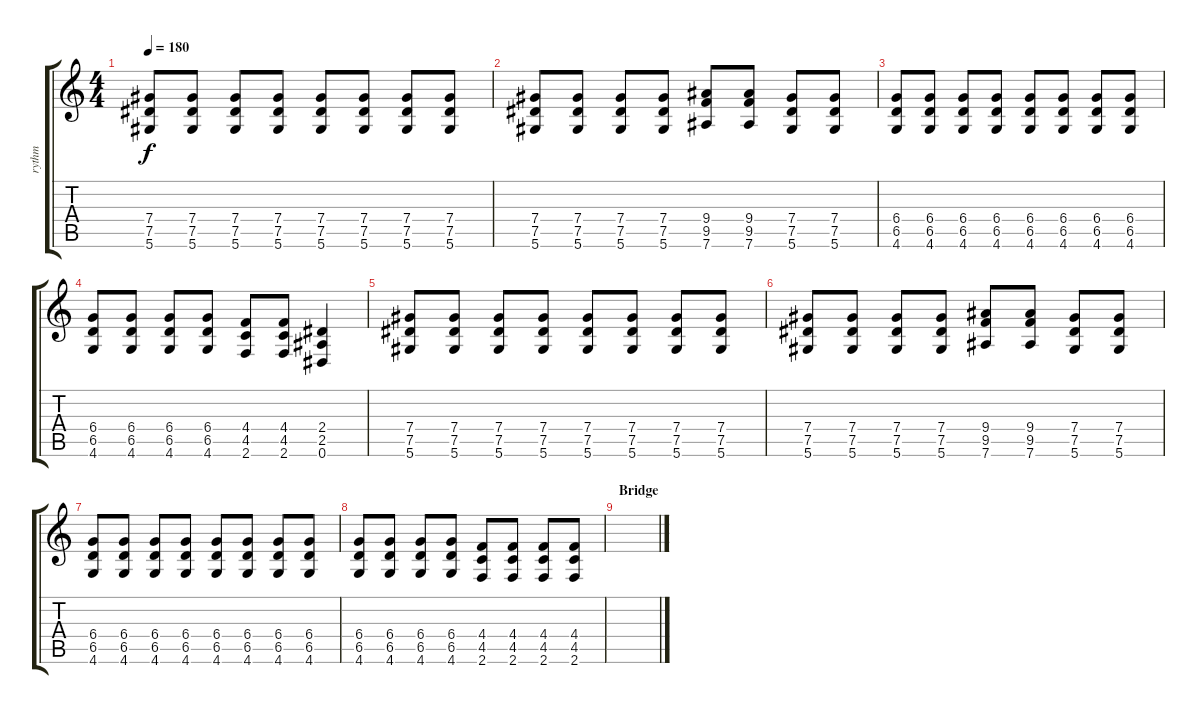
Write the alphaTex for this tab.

\track ("rythm" "rythm") {instrument distortionguitar}
\staff {score tabs}
\tuning (Eb4 Bb3 Gb3 Db3 Ab2 Eb2) {hide}
\ts (4 4)
\tempo 180
\clef g2
\ks c
(7.4 7.5 5.6).8{dy f} (7.4 7.5 5.6).8 (7.4 7.5 5.6).8 (7.4 7.5 5.6).8 (7.4 7.5 5.6).8 (7.4 7.5 5.6).8 (7.4 7.5 5.6).8 (7.4 7.5 5.6).8 |
(7.4 7.5 5.6).8 (7.4 7.5 5.6).8 (7.4 7.5 5.6).8 (7.4 7.5 5.6).8 (9.4 9.5 7.6).8 (9.4 9.5 7.6).8 (7.4 7.5 5.6).8 (7.4 7.5 5.6).8 |
(6.4 6.5 4.6).8 (6.4 6.5 4.6).8 (6.4 6.5 4.6).8 (6.4 6.5 4.6).8 (6.4 6.5 4.6).8 (6.4 6.5 4.6).8 (6.4 6.5 4.6).8 (6.4 6.5 4.6).8 |
(6.4 6.5 4.6).8 (6.4 6.5 4.6).8 (6.4 6.5 4.6).8 (6.4 6.5 4.6).8 (4.4 4.5 2.6).8 (4.4 4.5 2.6).8 (2.4 2.5 0.6).4 |
(7.4 7.5 5.6).8 (7.4 7.5 5.6).8 (7.4 7.5 5.6).8 (7.4 7.5 5.6).8 (7.4 7.5 5.6).8 (7.4 7.5 5.6).8 (7.4 7.5 5.6).8 (7.4 7.5 5.6).8 |
(7.4 7.5 5.6).8 (7.4 7.5 5.6).8 (7.4 7.5 5.6).8 (7.4 7.5 5.6).8 (9.4 9.5 7.6).8 (9.4 9.5 7.6).8 (7.4 7.5 5.6).8 (7.4 7.5 5.6).8 |
(6.4 6.5 4.6).8 (6.4 6.5 4.6).8 (6.4 6.5 4.6).8 (6.4 6.5 4.6).8 (6.4 6.5 4.6).8 (6.4 6.5 4.6).8 (6.4 6.5 4.6).8 (6.4 6.5 4.6).8 |
(6.4 6.5 4.6).8 (6.4 6.5 4.6).8 (6.4 6.5 4.6).8 (6.4 6.5 4.6).8 (4.4 4.5 2.6).8 (4.4 4.5 2.6).8 (4.4 4.5 2.6).8 (4.4 4.5 2.6).8 |
\section ("" "Bridge")
